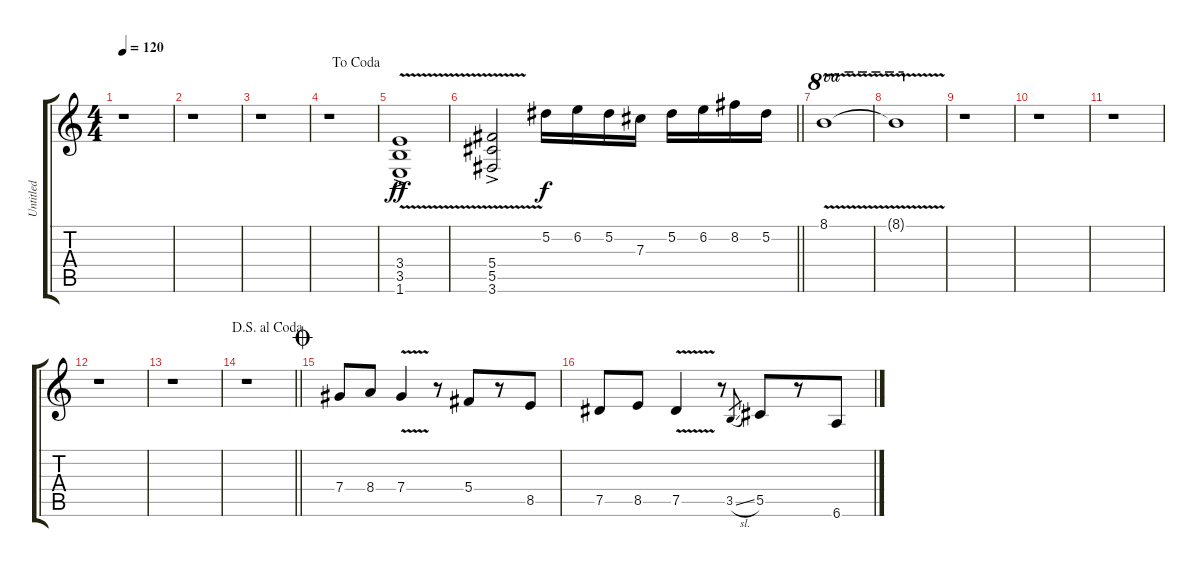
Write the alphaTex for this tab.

\track ("Untitled" "Untitled") {instrument overdrivenguitar}
\staff {score tabs}
\tuning (Eb4 Bb3 Gb3 Db3 Ab2 Eb2) {hide}
\ts (4 4)
\tempo 120
\clef g2
\ks c
r.1{dy ff} |
r.1 |
r.1 |
\jump dacoda
r.1 |
(3.4{v ac} 3.5{v ac} 1.6{v ac}).1 |
\barLineRight lightlight
(5.4{v ac} 5.5{v ac} 3.6{v ac}).2 5.2.16{dy f} 6.2.16 5.2.16{beam merge} 7.3.16 5.2.16{beam merge} 6.2.16 8.2.16 5.2.16 |
8.1{v}.1{ot 8va} |
8.1{v t}.1{ot 8va} |
r.1 |
r.1 |
r.1 |
r.1 |
r.1 |
\jump dalsegnoalcoda
\barLineRight lightlight
r.1 |
\jump coda
7.4.8{beam merge} 8.4.8{beam merge} 7.4{v}.4{beam merge} r.8 5.4.8{beam merge} r.8 8.5.8 |
7.5.8 8.5.8{beam merge} 7.5{v}.4{beam merge} r.8 3.5{sl}.8{gr beam merge} 5.5.8{beam merge} r.8{beam merge} 6.6.8
